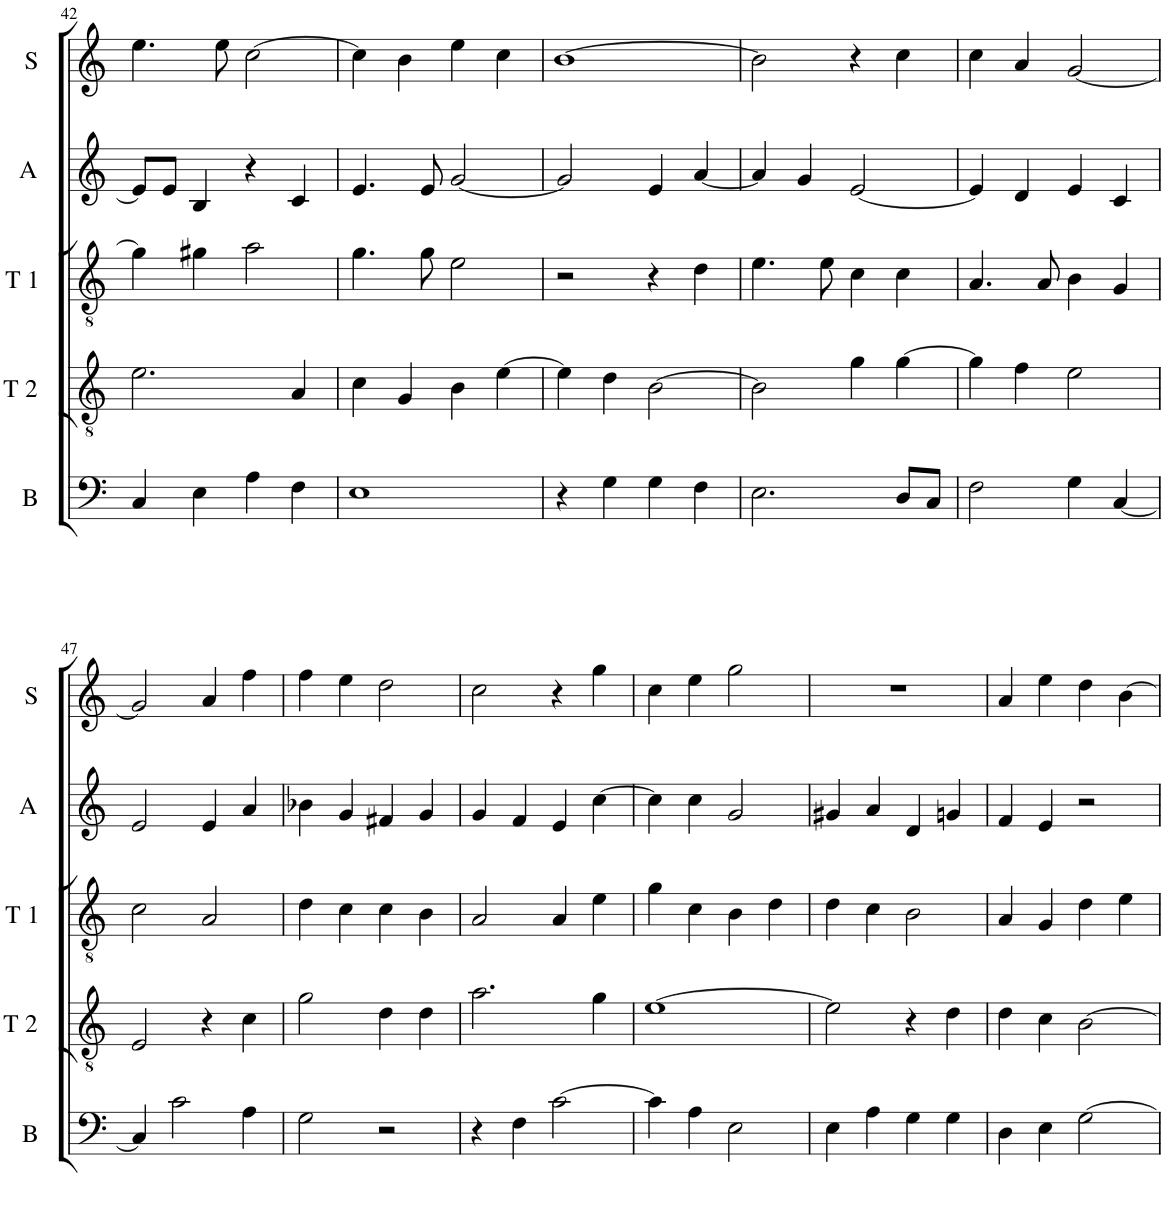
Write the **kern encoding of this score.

**kern	**kern	**kern	**kern	**kern
*part5	*part4	*part3	*part2	*part1
*staff5	*staff4	*staff3	*staff2	*staff1
*I"Bass	*I"Tenor 2	*I"Tenor 1	*I"Alto	*I"Soprano
*I'B	*I'T 2	*I'T 1	*I'A	*I'S
!!LO:PB:g=z
*clefF4	*clefGv2	*clefGv2	*clefG2	*clefG2
*k[]	*k[]	*k[]	*k[]	*k[]
*M2/2	*M2/2	*M2/2	*M2/2	*M2/2
*met(c|)	*met(c|)	*met(c|)	*met(c|)	*met(c|)
=42	=42	=42	=42	=42
4C/	2.e\	4g\]	8e/L]	4.ee\
.	.	.	8e/J	.
4E\	.	4g#X\	4B/	.
.	.	.	.	8ee\
4A\	.	2a\	4r	[2cc\
4F\	4A/	.	4c/	.
=43	=43	=43	=43	=43
1E	4c\	4.g\	4.e/	4cc\]
.	4G/	.	.	4b\
.	.	8g\	8e/	.
.	4B\	2e\	[2g/	4ee\
.	[4e\	.	.	4cc\
=44	=44	=44	=44	=44
4r	4e\]	2r	2g/]	[1b
4G\	4d\	.	.	.
4G\	[2B\	4r	4e/	.
4F\	.	4d\	[4a/	.
=45	=45	=45	=45	=45
2.E\	2B\]	4.e\	4a/]	2b\]
.	.	.	4g/	.
.	.	8e\	.	.
.	4g\	4c\	[2e/	4r
8D/L	[4g\	4c\	.	4cc\
8C/J	.	.	.	.
=46	=46	=46	=46	=46
2F\	4g\]	4.A/	4e/]	4cc\
.	4f\	.	4d/	4a/
.	.	8A/	.	.
4G\	2e\	4B\	4e/	[2g/
[4C/	.	4G/	4c/	.
!!LO:LB:g=z
=47	=47	=47	=47	=47
4C/]	2E/	2c\	2e/	2g/]
2c\	.	.	.	.
.	4r	2A/	4e/	4a/
4A\	4c\	.	4a/	4ff\
=48	=48	=48	=48	=48
2G\	2g\	4d\	4b-X\	4ff\
.	.	4c\	4g/	4ee\
2r	4d\	4c\	4f#X/	2dd\
.	4d\	4B\	4g/	.
=49	=49	=49	=49	=49
4r	2.a\	2A/	4g/	2cc\
4F\	.	.	4f/	.
[2c\	.	4A/	4e/	4r
.	4g\	4e\	[4cc\	4gg\
=50	=50	=50	=50	=50
4c\]	[1e	4g\	4cc\]	4cc\
4A\	.	4c\	4cc\	4ee\
2E\	.	4B\	2g/	2gg\
.	.	4d\	.	.
=51	=51	=51	=51	=51
4E\	2e\]	4d\	4g#X/	1r
4A\	.	4c\	4a/	.
4G\	4r	2B\	4d/	.
4G\	4d\	.	4gn/	.
=52	=52	=52	=52	=52
4D\	4d\	4A/	4f/	4a/
4E\	4c\	4G/	4e/	4ee\
[2G\	[2B\	4d\	2r	4dd\
.	.	4e\	.	[4b\
=	=	=	=	=
*-	*-	*-	*-	*-
